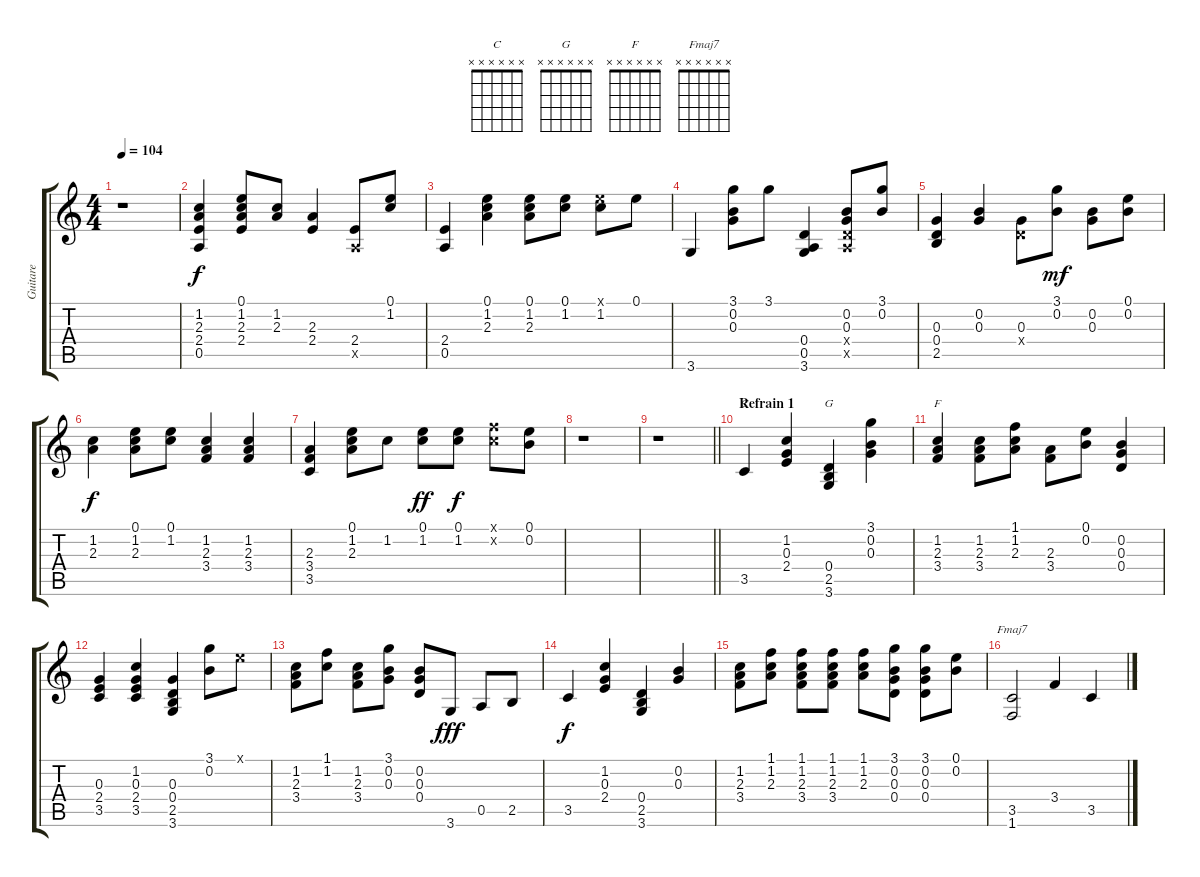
\track ("Guitare" "Guitare") {instrument overdrivenguitar}
\staff {score tabs}
\tuning (E4 B3 G3 D3 A2 E2) {hide}
\chord ("C" x x x x x x)
\chord ("G" x x x x x x)
\chord ("F" x x x x x x)
\chord ("Fmaj7" x x x x x x)
\ts (4 4)
\tempo 104
\clef g2
\ks c
r.1{dy f} |
(1.2 2.3 2.4 0.5).4 (0.1 1.2 2.3 2.4).8 (1.2 2.3).8 (2.3 2.4).4 (2.4 0.5{x}).8 (0.1 1.2).8 |
(2.4 0.5).4 (0.1 1.2 2.3).4 (0.1 1.2 2.3).8 (0.1 1.2).8 (0.1{x} 1.2).8 0.1.8 |
3.6.4 (3.1 0.2 0.3).8 3.1.8 (0.4 0.5 3.6).4 (0.2 0.3 0.4{x} 0.5{x}).8 (3.1 0.2).8 |
(0.3 0.4 2.5).4 (0.2 0.3).4 (0.3 0.4{x}).8 (3.1 0.2).8{dy mf} (0.2 0.3).8 (0.1 0.2).8 |
(1.2 2.3).4{dy f} (0.1 1.2 2.3).8 (0.1 1.2).8 (1.2 2.3 3.4).4 (1.2 2.3 3.4).4 |
(2.3 3.4 3.5).4 (0.1 1.2 2.3).8 1.2.8 (0.1 1.2).8{dy ff} (0.1 1.2).8{dy f} (1.1{x} 1.2{x}).8 (0.1 0.2).8 |
r.1 |
\barLineRight lightlight
r.1 |
\section ("" "Refrain 1")
3.5.4{ch "C"} (1.2 0.3 2.4).4 (0.4 2.5 3.6).4{ch "G"} (3.1 0.2 0.3).4 |
(1.2 2.3 3.4).4{ch "F"} (1.2 2.3 3.4).8 (1.1 1.2 2.3).8 (2.3 3.4).8 (0.1 0.2).8 (0.2 0.3 0.4).4 |
(0.3 2.4 3.5).4 (1.2 0.3 2.4 3.5).4 (0.3 0.4 2.5 3.6).4 (3.1 0.2).8 0.1{x}.8 |
(1.2 2.3 3.4).8 (1.1 1.2).8 (1.2 2.3 3.4).8 (3.1 0.2 0.3).8 (0.2 0.3 0.4).8 3.6.8{dy fff} 0.5.8 2.5.8 |
3.5.4{dy f} (1.2 0.3 2.4).4 (0.4 2.5 3.6).4 (0.2 0.3).4 |
(1.2 2.3 3.4).8 (1.1 1.2 2.3).8 (1.1 1.2 2.3 3.4).8 (1.1 1.2 2.3 3.4).8 (1.1 1.2 2.3).8 (3.1 0.2 0.3 0.4).8 (3.1 0.2 0.3 0.4).8 (0.1 0.2).8 |
(3.5 1.6).2{ch "Fmaj7"} 3.4.4 3.5.4
